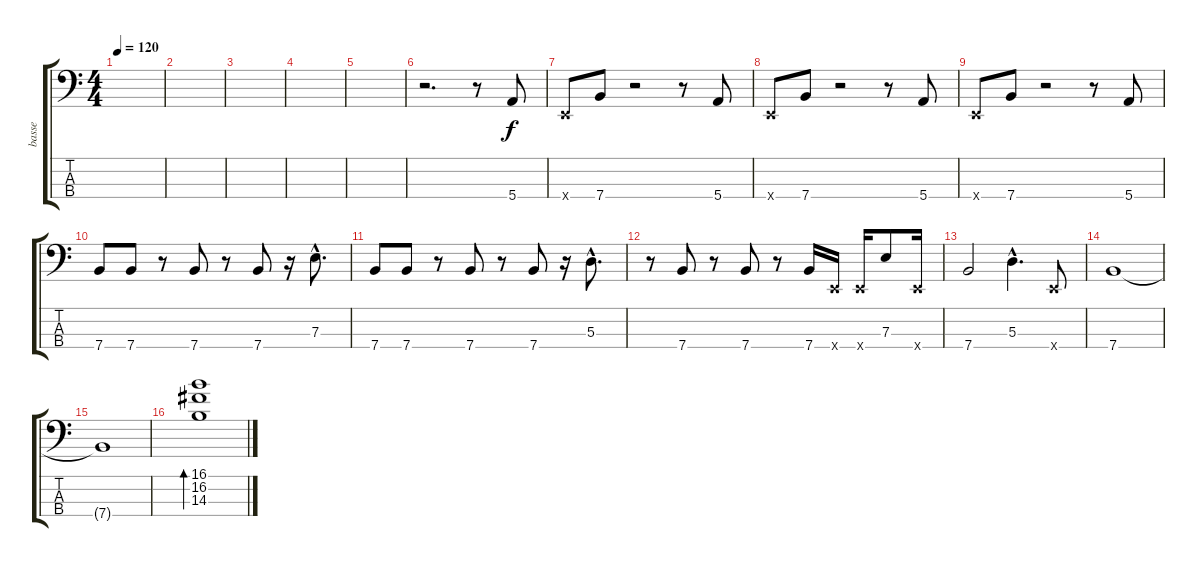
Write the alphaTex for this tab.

\track ("basse" "basse") {instrument electricbassfinger}
\staff {score tabs}
\tuning (G2 D2 A1 E1) {hide}
\ts (4 4)
\tempo 120
\clef f4
\ks c
|
|
|
|
|
r.2{d} r.8 5.4.8 |
0.4{x}.8 7.4.8 r.2 r.8 5.4.8 |
0.4{x}.8 7.4.8 r.2 r.8 5.4.8 |
0.4{x}.8 7.4.8 r.2 r.8 5.4.8 |
7.4.8 7.4.8 r.8 7.4.8 r.8 7.4.8 r.16 7.3{hac}.8{d} |
7.4.8 7.4.8 r.8 7.4.8 r.8 7.4.8 r.16 5.3{hac}.8{d} |
r.8 7.4.8 r.8 7.4.8 r.8 7.4.16 0.4{x}.16 0.4{x}.16 7.3.8 0.4{x}.16 |
7.4.2 5.3{hac}.4{d} 0.4{x}.8 |
7.4.1 |
7.4{t}.1 |
(16.1 16.2 14.3).1{bd 480}
